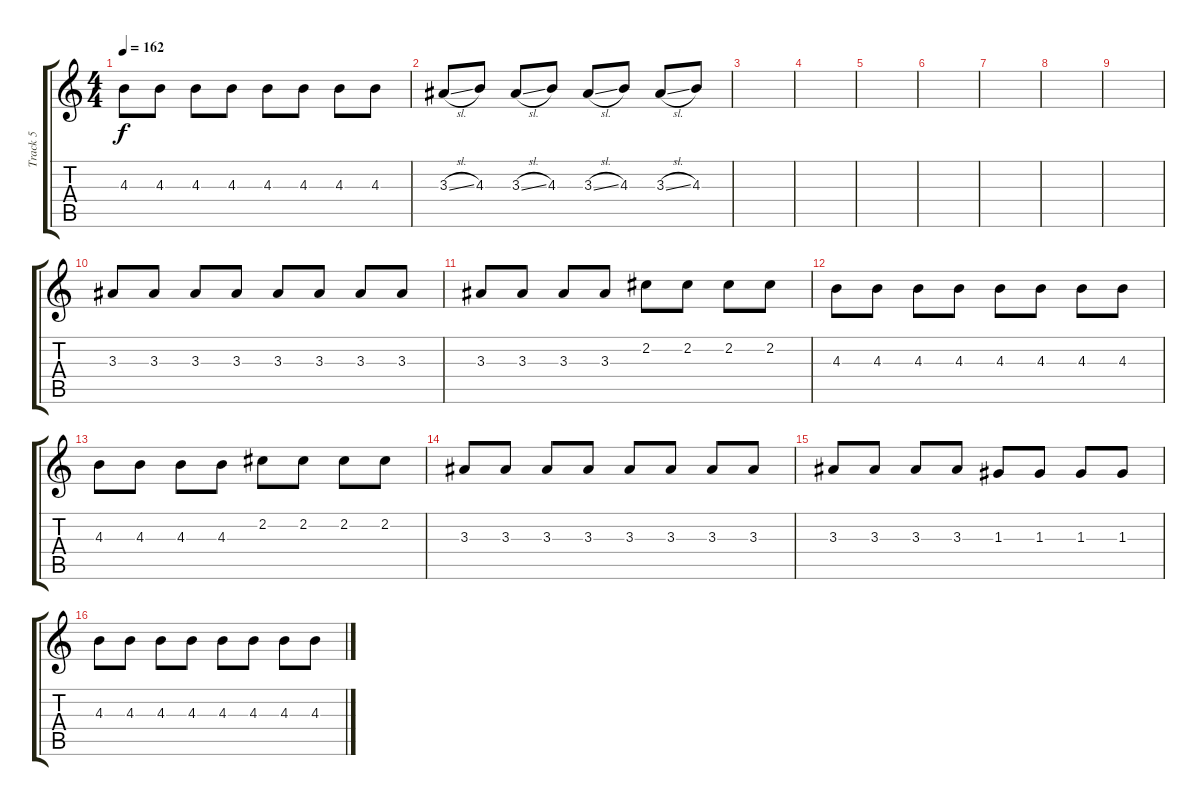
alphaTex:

\track ("Track 5" "Track 5") {instrument distortionguitar}
\staff {score tabs}
\tuning (E4 B3 G3 D3 A2 E2) {hide}
\ts (4 4)
\tempo 162
\clef g2
\ks c
4.3.8{dy f} 4.3.8 4.3.8 4.3.8 4.3.8 4.3.8 4.3.8 4.3.8 |
3.3{sl}.8{volume 0} 4.3.8 3.3{sl}.8 4.3.8 3.3{sl}.8 4.3.8 3.3{sl}.8 4.3.8 |
|
|
|
|
|
|
|
3.3.8{volume 10} 3.3.8 3.3.8 3.3.8 3.3.8 3.3.8 3.3.8 3.3.8 |
3.3.8 3.3.8 3.3.8 3.3.8 2.2.8 2.2.8 2.2.8 2.2.8 |
4.3.8 4.3.8 4.3.8 4.3.8 4.3.8 4.3.8 4.3.8 4.3.8 |
4.3.8 4.3.8 4.3.8 4.3.8 2.2.8 2.2.8 2.2.8 2.2.8 |
3.3.8 3.3.8 3.3.8 3.3.8 3.3.8 3.3.8 3.3.8 3.3.8 |
3.3.8 3.3.8 3.3.8 3.3.8 1.3.8 1.3.8 1.3.8 1.3.8 |
4.3.8 4.3.8 4.3.8 4.3.8 4.3.8 4.3.8 4.3.8 4.3.8
